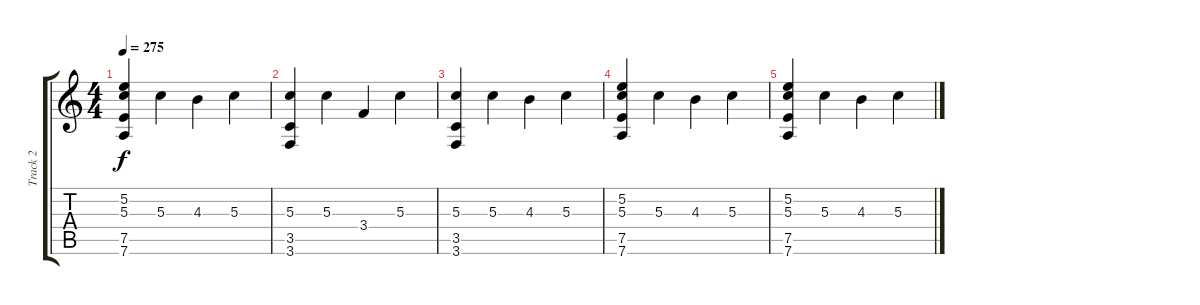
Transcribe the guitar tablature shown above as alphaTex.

\track ("Track 2" "Track 2") {instrument acousticguitarsteel}
\staff {score tabs}
\tuning (E4 B3 G3 D3 A2 D2) {hide}
\ts (4 4)
\tempo 275
\clef g2
\ks c
(5.2 5.3 7.5 7.6).4{dy f} 5.3.4 4.3.4 5.3.4 |
(5.3 3.5 3.6).4 5.3.4 3.4.4 5.3.4 |
(5.3 3.5 3.6).4 5.3.4 4.3.4 5.3.4 |
(5.2 5.3 7.5 7.6).4 5.3.4 4.3.4 5.3.4 |
(5.2 5.3 7.5 7.6).4 5.3.4 4.3.4 5.3.4
